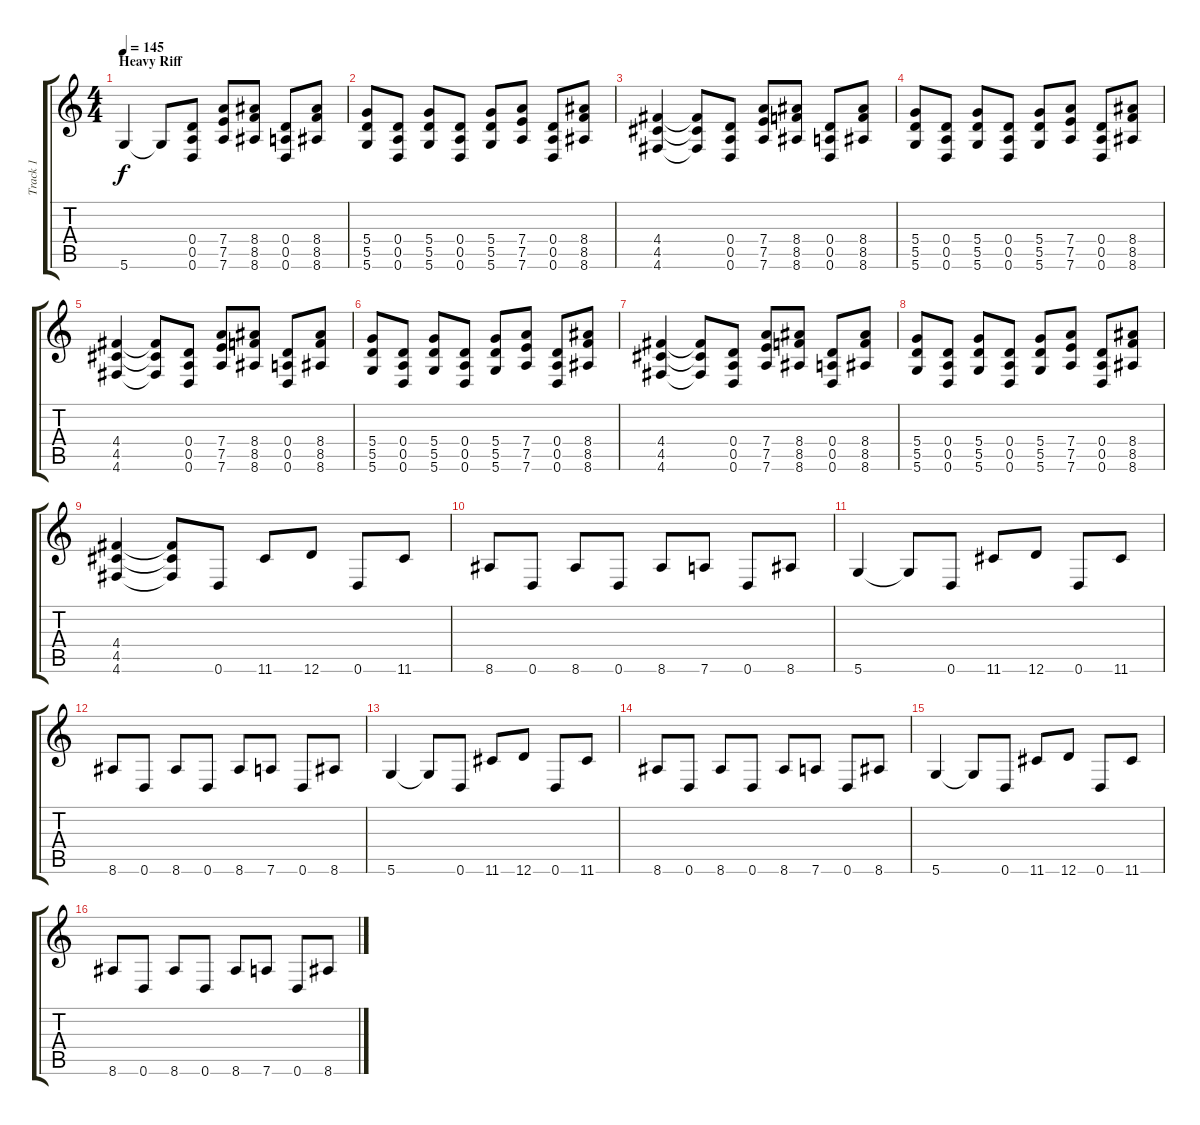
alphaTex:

\track ("Track 1" "Track 1") {instrument distortionguitar}
\staff {score tabs}
\tuning (E4 B3 G3 D3 A2 D2) {hide}
\ts (4 4)
\section ("" "Heavy Riff")
\tempo 145
\clef g2
\ks c
5.6.4{dy f} 5.6{t}.8 (0.4 0.5 0.6).8 (7.4 7.5 7.6).8 (8.4 8.5 8.6).8 (0.4 0.5 0.6).8 (8.4 8.5 8.6).8 |
(5.4 5.5 5.6).8 (0.4 0.5 0.6).8 (5.4 5.5 5.6).8 (0.4 0.5 0.6).8 (5.4 5.5 5.6).8 (7.4 7.5 7.6).8 (0.4 0.5 0.6).8 (8.4 8.5 8.6).8 |
(4.4 4.5 4.6).4 (4.4{t} 4.5{t} 4.6{t}).8 (0.4 0.5 0.6).8 (7.4 7.5 7.6).8 (8.4 8.5 8.6).8 (0.4 0.5 0.6).8 (8.4 8.5 8.6).8 |
(5.4 5.5 5.6).8 (0.4 0.5 0.6).8 (5.4 5.5 5.6).8 (0.4 0.5 0.6).8 (5.4 5.5 5.6).8 (7.4 7.5 7.6).8 (0.4 0.5 0.6).8 (8.4 8.5 8.6).8 |
(4.4 4.5 4.6).4 (4.4{t} 4.5{t} 4.6{t}).8 (0.4 0.5 0.6).8 (7.4 7.5 7.6).8 (8.4 8.5 8.6).8 (0.4 0.5 0.6).8 (8.4 8.5 8.6).8 |
(5.4 5.5 5.6).8 (0.4 0.5 0.6).8 (5.4 5.5 5.6).8 (0.4 0.5 0.6).8 (5.4 5.5 5.6).8 (7.4 7.5 7.6).8 (0.4 0.5 0.6).8 (8.4 8.5 8.6).8 |
(4.4 4.5 4.6).4 (4.4{t} 4.5{t} 4.6{t}).8 (0.4 0.5 0.6).8 (7.4 7.5 7.6).8 (8.4 8.5 8.6).8 (0.4 0.5 0.6).8 (8.4 8.5 8.6).8 |
(5.4 5.5 5.6).8 (0.4 0.5 0.6).8 (5.4 5.5 5.6).8 (0.4 0.5 0.6).8 (5.4 5.5 5.6).8 (7.4 7.5 7.6).8 (0.4 0.5 0.6).8 (8.4 8.5 8.6).8 |
(4.4 4.5 4.6).4 (4.4{t} 4.5{t} 4.6{t}).8 0.6.8 11.6.8 12.6.8 0.6.8 11.6.8 |
8.6.8 0.6.8 8.6.8 0.6.8 8.6.8 7.6.8 0.6.8 8.6.8 |
5.6.4 5.6{t}.8 0.6.8 11.6.8 12.6.8 0.6.8 11.6.8 |
8.6.8 0.6.8 8.6.8 0.6.8 8.6.8 7.6.8 0.6.8 8.6.8 |
5.6.4 5.6{t}.8 0.6.8 11.6.8 12.6.8 0.6.8 11.6.8 |
8.6.8 0.6.8 8.6.8 0.6.8 8.6.8 7.6.8 0.6.8 8.6.8 |
5.6.4 5.6{t}.8 0.6.8 11.6.8 12.6.8 0.6.8 11.6.8 |
8.6.8 0.6.8 8.6.8 0.6.8 8.6.8 7.6.8 0.6.8 8.6.8
